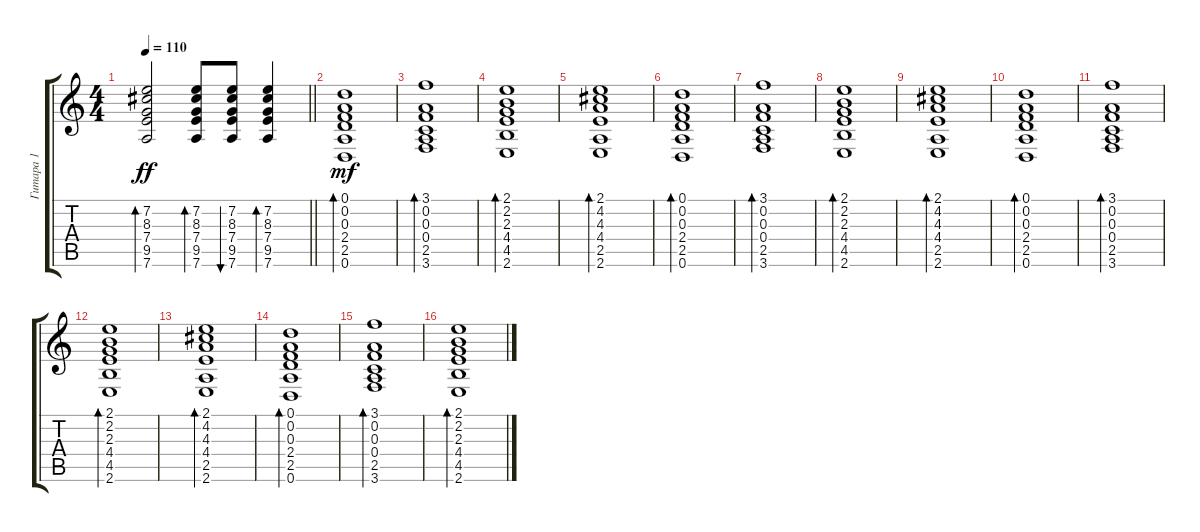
\track ("Гитара 1" "Гитара 1") {instrument acousticguitarsteel}
\staff {score tabs}
\tuning (D4 A3 F3 C3 G2 D2) {hide}
\ts (4 4)
\tempo 110
\clef g2
\barLineRight lightlight
\ks c
(7.2 8.3 7.4 9.5 7.6).2{bd 120 dy ff} (7.2 8.3 7.4 9.5 7.6).8{bd 60} (7.2 8.3 7.4 9.5 7.6).8{bu 60} (7.2 8.3 7.4 9.5 7.6).4{bd 60} |
(0.1 0.2 0.3 2.4 2.5 0.6).1{bd 240 dy mf} |
(3.1 0.2 0.3 0.4 2.5 3.6).1{bd 240} |
(2.1 2.2 2.3 4.4 4.5 2.6).1{bd 240} |
(2.1 4.2 4.3 4.4 2.5 2.6).1{bd 240} |
(0.1 0.2 0.3 2.4 2.5 0.6).1{bd 240} |
(3.1 0.2 0.3 0.4 2.5 3.6).1{bd 240} |
(2.1 2.2 2.3 4.4 4.5 2.6).1{bd 240} |
(2.1 4.2 4.3 4.4 2.5 2.6).1{bd 240} |
(0.1 0.2 0.3 2.4 2.5 0.6).1{bd 240} |
(3.1 0.2 0.3 0.4 2.5 3.6).1{bd 240} |
(2.1 2.2 2.3 4.4 4.5 2.6).1{bd 240} |
(2.1 4.2 4.3 4.4 2.5 2.6).1{bd 240} |
(0.1 0.2 0.3 2.4 2.5 0.6).1{bd 240} |
(3.1 0.2 0.3 0.4 2.5 3.6).1{bd 240} |
(2.1 2.2 2.3 4.4 4.5 2.6).1{bd 240}
